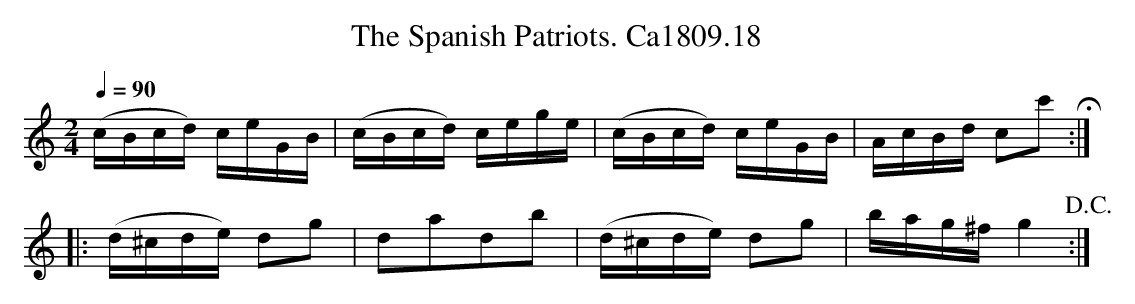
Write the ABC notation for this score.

X:1
T:Spanish Patriots. Ca1809.18, The
M:2/4
L:1/16
Q:1/4=90
K:C
(cBcd) ceGB|(cBcd) cege|(cBcd) ceGB|AcBd c2c'2 H:|
|:(d^cde) d2g2|d2a2d2b2|(d^cde) d2g2|bag^f g4 !D.C.!:|
